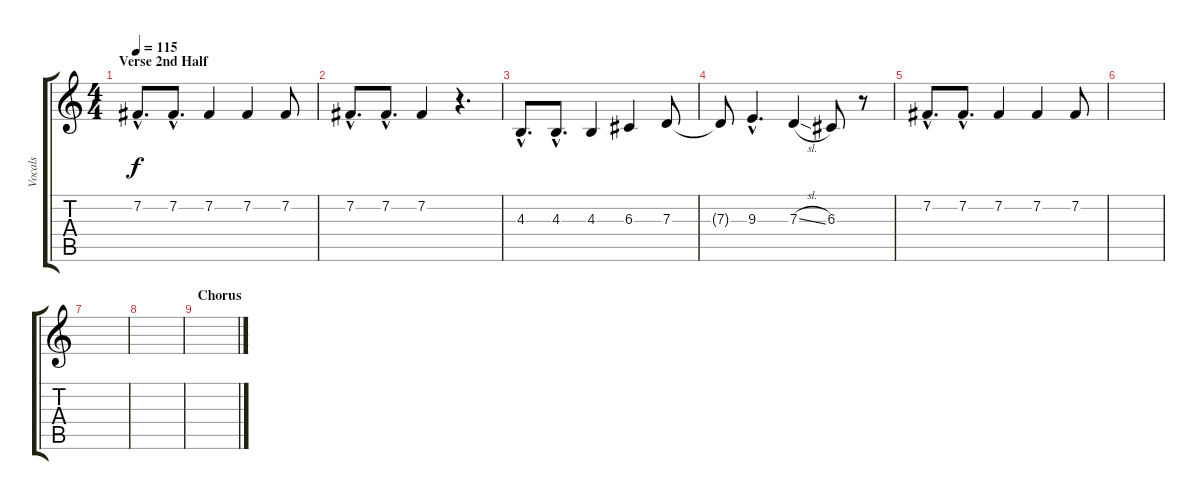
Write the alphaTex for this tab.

\track ("Vocals" "Vocals") {instrument sopranosax}
\staff {score tabs}
\tuning (E4 B3 G3 D3 A2 E2) {hide}
\ts (4 4)
\section ("" "Verse 2nd Half")
\tempo 115
\clef g2
\ks c
7.2{hac}.8{d dy f} 7.2{hac}.8{d} 7.2.4 7.2.4 7.2.8 |
7.2{hac}.8{d} 7.2{hac}.8{d} 7.2.4 r.4{d} |
4.3{hac}.8{d} 4.3{hac}.8{d} 4.3.4 6.3.4 7.3.8 |
7.3{t}.8 9.3{hac}.4{d} 7.3{sl}.4 6.3.8 r.8 |
7.2{hac}.8{d} 7.2{hac}.8{d} 7.2.4 7.2.4 7.2.8 |
|
|
|
\section ("" "Chorus")
